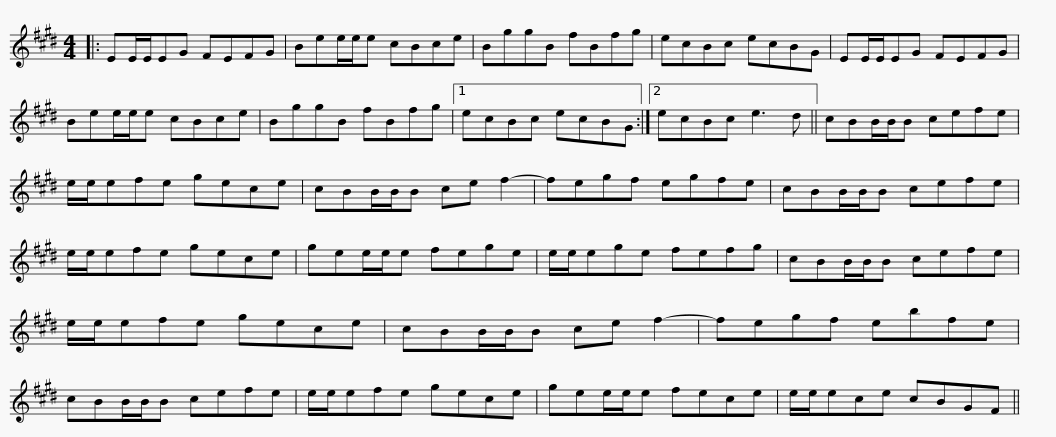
X:1
L:1/8
M:4/4
I:linebreak $
K:E
V:1 treble
V:1
|: EE/E/EG FEFG | Bee/e/e cBce | BggB fBfg | ecBc ecBG | EE/E/EG FEFG |$ %5
 Bee/e/e cBce | BggB fBfg |1 ecBc ecBG :|2 ecBc e3 d || cBB/B/B cefe |$ %10
 e/e/efe gece | cBB/B/B ce f2- | fegf egfe | cBB/B/B cefe | e/e/efe gece |$ %15
 gee/e/e fege | e/e/ege fefg | cBB/B/B cefe | e/e/efe gece | cBB/B/B ce f2- |$ %20
 fegf ebfe | cBB/B/B cefe | e/e/efe gece | gee/e/e fece | e/e/ece cBGF || %25
